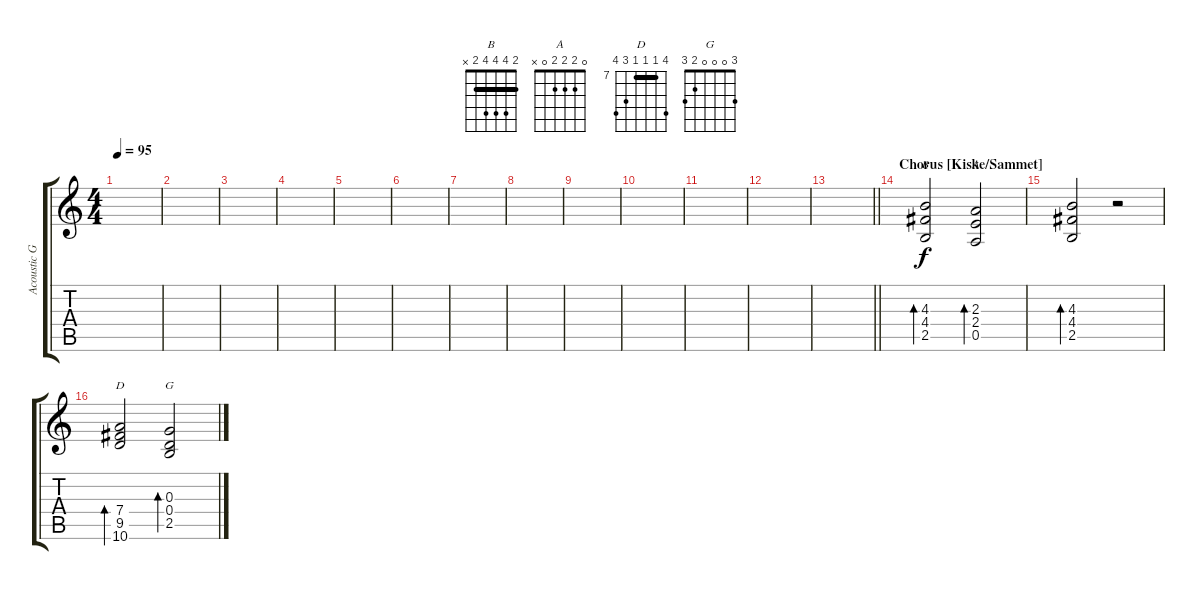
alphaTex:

\track ("Acoustic Guitar (Sascha Paeth)" "Acoustic G") {instrument acousticguitarsteel}
\staff {score tabs}
\tuning (E4 B3 G3 D3 A2 E2) {hide}
\chord ("B" 2 4 4 4 2 x) {barre 2}
\chord ("A" 0 2 2 2 0 x)
\chord ("D" 10 7 7 7 9 10) {firstfret 7 barre 7}
\chord ("G" 3 0 0 0 2 3)
\ts (4 4)
\tempo 95
\clef g2
\ks c
|
|
|
|
|
|
|
|
|
|
|
|
\barLineRight lightlight
|
\section ("" "Chorus [Kiske/Sammet]")
(4.3 4.4 2.5).2{bd 240 ch "B" volume 10} (2.3 2.4 0.5).2{bd 240 ch "A"} |
(4.3 4.4 2.5).2{bd 240} r.2 |
(7.4 9.5 10.6).2{bd 240 ch "D"} (0.3 0.4 2.5).2{bd 240 ch "G"}
